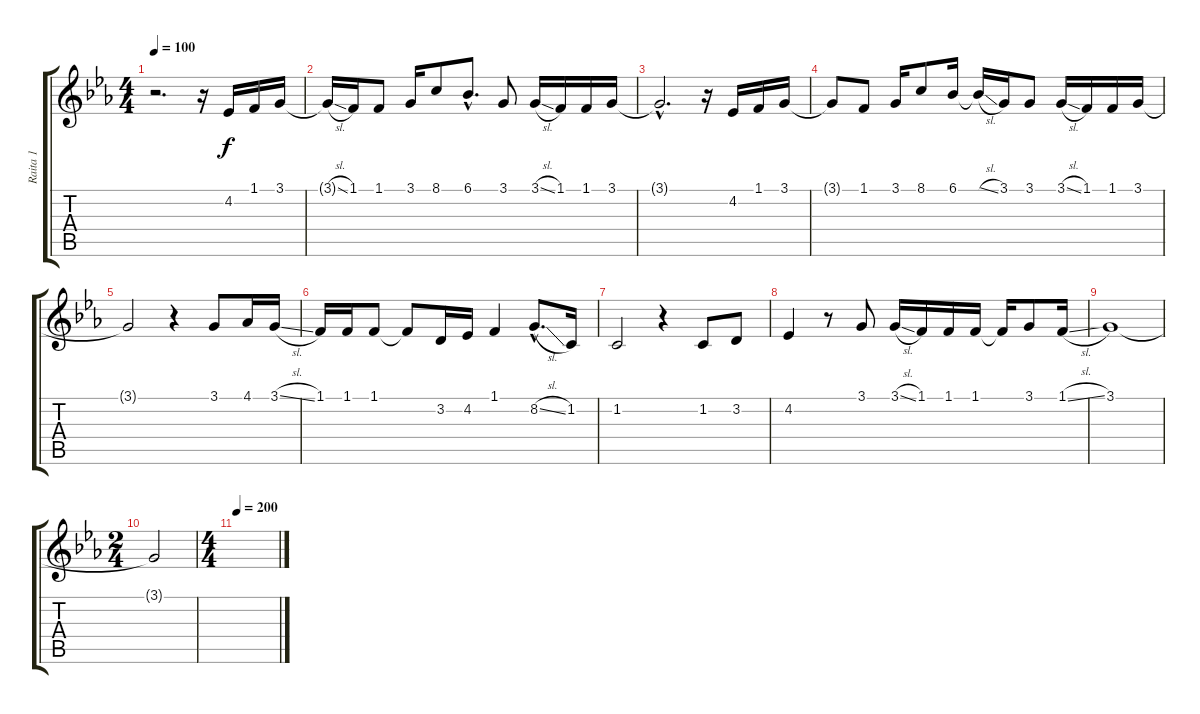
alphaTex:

\track ("Raita 1" "Raita 1") {instrument oboe}
\staff {score tabs}
\tuning (E4 B3 G3 D3 A2 E2) {hide}
\ts (4 4)
\tempo 100
\clef g2
\ks eb
r.2{d dy f instrument oboe} r.16 4.2.16 1.1.16 3.1.16 |
3.1{sl t}.16 1.1.16 1.1.8 3.1.16 8.1.8 6.1{hac}.8{d} 3.1.8 3.1{sl}.16 1.1.16 1.1.16 3.1.16 |
3.1{hac t}.2{d} r.16 4.2.16 1.1.16 3.1.16 |
3.1{t}.8 1.1.8 3.1.16 8.1.8 6.1.16 6.1{sl t}.16 3.1.16 3.1.8 3.1{sl}.16 1.1.16 1.1.16 3.1.16 |
3.1{t}.2 r.4 3.1.8 4.1.16 3.1{sl}.16 |
1.1.16 1.1.16 1.1.8 1.1{t}.8 3.2.16 4.2.16 1.1.4 8.2{sl hac}.8{d} 1.2.16 |
1.2.2 r.4 1.2.8 3.2.8 |
4.2.4 r.8 3.1.8 3.1{sl}.16 1.1.16 1.1.16 1.1.16 1.1{t}.16 3.1.8 1.1{sl}.16 |
3.1.1 |
\ts (2 4)
3.1{t}.2 |
\ts (4 4)
\tempo 200
